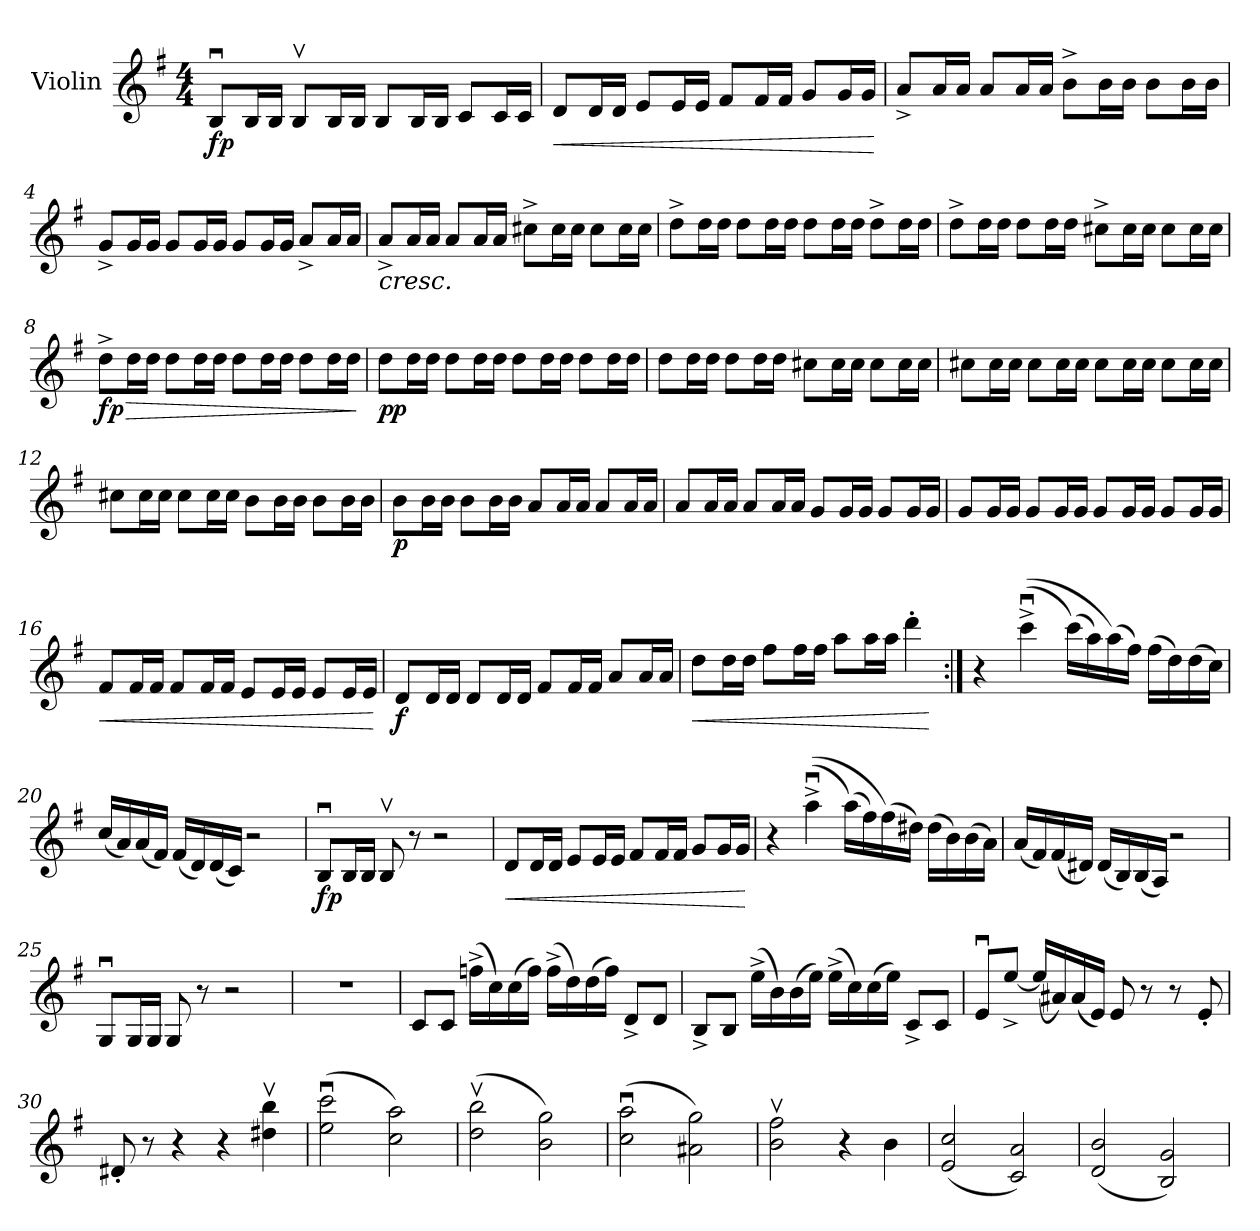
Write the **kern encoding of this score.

**kern	**dynam
*part1	*part1
*staff1	*staff1
*I"Violin	*
*I'Vln.	*
*clefG2	*
*k[f#]	*
*M4/4	*
=1	=1
!	!LO:DY:b
8Bu/L	fp
16B/L	.
16B/JJ	.
8Bv/L	.
16B/L	.
16B/JJ	.
8B/L	.
16B/L	.
16B/JJ	.
8c/L	.
16c/L	.
16c/JJ	.
=2	=2
!	!LO:HP:b
8d/L	<
16d/L	.
16d/JJ	.
8e/L	.
16e/L	.
16e/JJ	.
8f#/L	.
16f#/L	.
16f#/JJ	.
8g/L	.
16g/L	.
16g/JJ	.
.	[
=3	=3
8a^/L	.
16a/L	.
16a/JJ	.
8a/L	.
16a/L	.
16a/JJ	.
8b^\L	.
16b\L	.
16b\JJ	.
8b\L	.
16b\L	.
16b\JJ	.
!!LO:LB:g=z
=4	=4
8g^/L	.
16g/L	.
16g/JJ	.
8g/L	.
16g/L	.
16g/JJ	.
8g/L	.
16g/L	.
16g/JJ	.
8a^/L	.
16a/L	.
16a/JJ	.
=5	=5
!LO:TX:b:i:t=cresc.	!
8a^/L	.
16a/L	.
16a/JJ	.
8a/L	.
16a/L	.
16a/JJ	.
8cc#X^\L	.
16cc#\L	.
16cc#\JJ	.
8cc#\L	.
16cc#\L	.
16cc#\JJ	.
=6	=6
8dd^\L	.
16dd\L	.
16dd\JJ	.
8dd\L	.
16dd\L	.
16dd\JJ	.
8dd\L	.
16dd\L	.
16dd\JJ	.
8dd^\L	.
16dd\L	.
16dd\JJ	.
!!LO:LB:g=z
=7	=7
8dd^\L	.
16dd\L	.
16dd\JJ	.
8dd\L	.
16dd\L	.
16dd\JJ	.
8cc#X^\L	.
16cc#\L	.
16cc#\JJ	.
8cc#\L	.
16cc#\L	.
16cc#\JJ	.
=8	=8
!	!LO:HP:b
!	!LO:DY:n=1:b
8dd^\L	> fp
16dd\L	.
16dd\JJ	.
8dd\L	.
16dd\L	.
16dd\JJ	.
8dd\L	.
16dd\L	.
16dd\JJ	.
8dd\L	.
16dd\L	.
16dd\JJ	.
.	]
!!LO:LB:g=z
=9	=9
!	!LO:DY:b
8dd\L	pp
16dd\L	.
16dd\JJ	.
8dd\L	.
16dd\L	.
16dd\JJ	.
8dd\L	.
16dd\L	.
16dd\JJ	.
8dd\L	.
16dd\L	.
16dd\JJ	.
=10	=10
8dd\L	.
16dd\L	.
16dd\JJ	.
8dd\L	.
16dd\L	.
16dd\JJ	.
8cc#X\L	.
16cc#\L	.
16cc#\JJ	.
8cc#\L	.
16cc#\L	.
16cc#\JJ	.
!!LO:LB:g=z
=11	=11
8cc#X\L	.
16cc#\L	.
16cc#\JJ	.
8cc#\L	.
16cc#\L	.
16cc#\JJ	.
8cc#\L	.
16cc#\L	.
16cc#\JJ	.
8cc#\L	.
16cc#\L	.
16cc#\JJ	.
=12	=12
8cc#X\L	.
16cc#\L	.
16cc#\JJ	.
8cc#\L	.
16cc#\L	.
16cc#\JJ	.
8b\L	.
16b\L	.
16b\JJ	.
8b\L	.
16b\L	.
16b\JJ	.
!!LO:LB:g=z
=13	=13
!	!LO:DY:b
8b\L	p
16b\L	.
16b\JJ	.
8b\L	.
16b\L	.
16b\JJ	.
8a/L	.
16a/L	.
16a/JJ	.
8a/L	.
16a/L	.
16a/JJ	.
=14	=14
8a/L	.
16a/L	.
16a/JJ	.
8a/L	.
16a/L	.
16a/JJ	.
8g/L	.
16g/L	.
16g/JJ	.
8g/L	.
16g/L	.
16g/JJ	.
!!LO:LB:g=z
=15	=15
8g/L	.
16g/L	.
16g/JJ	.
8g/L	.
16g/L	.
16g/JJ	.
8g/L	.
16g/L	.
16g/JJ	.
8g/L	.
16g/L	.
16g/JJ	.
=16	=16
!	!LO:HP:b
8f#/L	<
16f#/L	.
16f#/JJ	.
8f#/L	.
16f#/L	.
16f#/JJ	.
8e/L	.
16e/L	.
16e/JJ	.
8e/L	.
16e/L	.
16e/JJ	.
.	[
=17	=17
!	!LO:DY:b
8d/L	f
16d/L	.
16d/JJ	.
8d/L	.
16d/L	.
16d/JJ	.
8f#/L	.
16f#/L	.
16f#/JJ	.
8a/L	.
16a/L	.
16a/JJ	.
!!LO:LB:g=z
=18	=18
!	!LO:HP:b
8dd\L	<
16dd\L	.
16dd\JJ	.
8ff#\L	.
16ff#\L	.
16ff#\JJ	.
8aa\L	.
16aa\L	.
16aa\JJ	.
4ddd'\	.
.	[
=19:|!	=19:|!
4r	.
(>(>4cccu^\	.
(>16ccc\LL)	.
16aa\)	.
(>16aa\)	.
16ff#\JJ)	.
(>16ff#\LL	.
16dd\)	.
(>16dd\	.
16cc\JJ)	.
!!LO:LB:g=z
=20	=20
(<16cc/LL	.
16a/)	.
(<16a/	.
16f#/JJ)	.
(<16f#/LL	.
16d/)	.
(<16d/	.
16c/JJ)	.
2r	.
=21	=21
!	!LO:DY:b
8Bu/L	fp
16B/L	.
16B/JJ	.
8Bv/	.
8r	.
2r	.
!!LO:PB:g=z
=22	=22
!	!LO:HP:b
8d/L	<
16d/L	.
16d/JJ	.
8e/L	.
16e/L	.
16e/JJ	.
8f#/L	.
16f#/L	.
16f#/JJ	.
8g/L	.
16g/L	.
16g/JJ	.
.	[
=23	=23
4r	.
(>(>4aau^\	.
(>16aa\LL)	.
16ff#\)	.
(>16ff#\)	.
16dd#X\JJ)	.
(>16dd#\LL	.
16b\)	.
(>16b\	.
16a\JJ)	.
!!LO:LB:g=z
=24	=24
(<16a/LL	.
16f#/)	.
(<16f#/	.
16d#X/JJ)	.
(<16d#/LL	.
16B/)	.
(<16B/	.
16A/JJ)	.
2r	.
=25	=25
8Gu/L	.
16G/L	.
16G/JJ	.
8G/	.
8r	.
2r	.
=26	=26
1r	.
=27	=27
8c/L	.
8c/J	.
(>16ffn^\LL	.
16cc\)	.
(>16cc\	.
16ff\JJ)	.
(>16ff^\LL	.
16dd\)	.
(>16dd\	.
16ff\JJ)	.
8d^/L	.
8d/J	.
!!LO:LB:g=z
=28	=28
8B^/L	.
8B/J	.
(>16ee^\LL	.
16b\)	.
(>16b\	.
16ee\JJ)	.
(>16ee^\LL	.
16cc\)	.
(>16cc\	.
16ee\JJ)	.
8c^/L	.
8c/J	.
=29	=29
8eu/L	.
[8ee^/J	.
(<16ee/LL]	.
16a#X/)	.
(<16a#/	.
16e/JJ)	.
8e/	.
8r	.
8r	.
8e'/	.
=30	=30
8d#X'/	.
8r	.
4r	.
4r	.
4dd#X\v 4bb\v	.
=31	=31
(>2ee\u 2ccc\u	.
2cc\ 2aa\)	.
!!LO:LB:g=z
=32	=32
(>2dd\v 2bb\v	.
2b\ 2gg\)	.
=33	=33
(>2cc\u 2aa\u	.
2a#X\ 2gg\)	.
=34	=34
2b\v 2ff#\v	.
4r	.
4b\	.
=35	=35
(<2e/ 2cc/	.
2c/ 2a/)	.
=36	=36
(<2d/ 2b/	.
2B/ 2g/)	.
=	=
*-	*-
